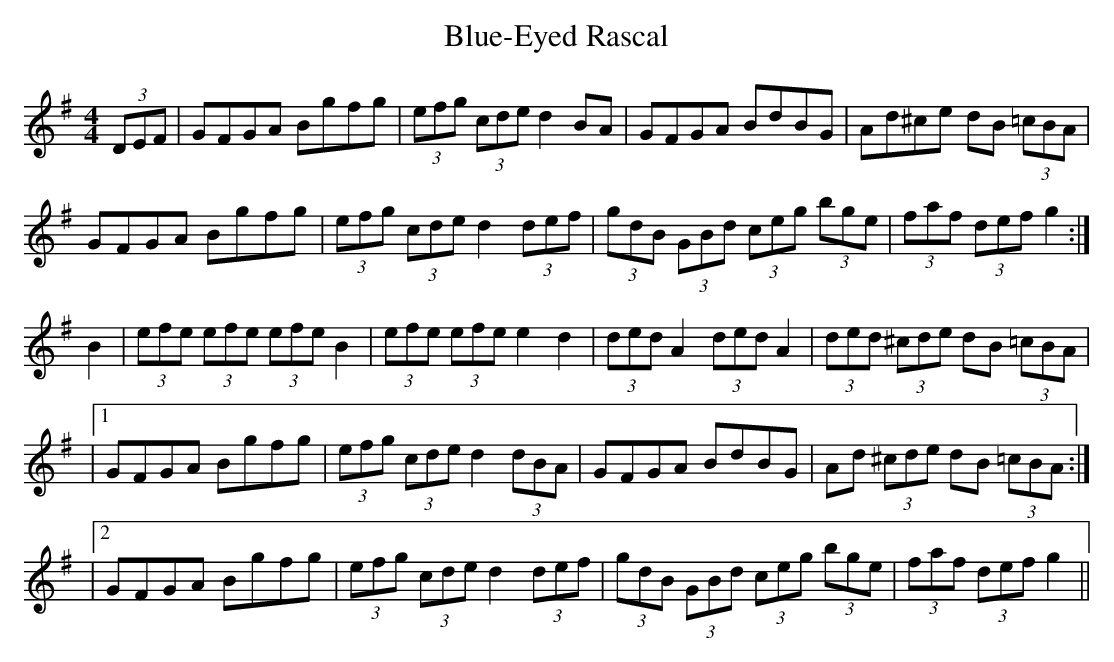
X:1
T: Blue-Eyed Rascal
M: 4/4
L: 1/8
K: G
(3DEF|GFGA Bgfg|(3efg (3cde d2 BA|\
GFGA BdBG|Ad^ce dB (3=cBA |
GFGA Bgfg|(3efg (3cde d2 (3def|\
(3gdB (3GBd (3ceg (3bge|(3faf (3def g2 :|
B2|(3efe (3efe (3efe B2|(3efe (3efe e2 d2|\
(3ded A2 (3ded A2|(3ded (3^cde dB (3=cBA|
|1 GFGA Bgfg|(3efg (3cde d2 (3dBA|\
GFGA BdBG|Ad (3^cde dB (3=cBA :|
|2 GFGA Bgfg|(3efg (3cde d2 (3def|\
(3gdB (3GBd (3ceg (3bge|(3faf (3def g2 ||
